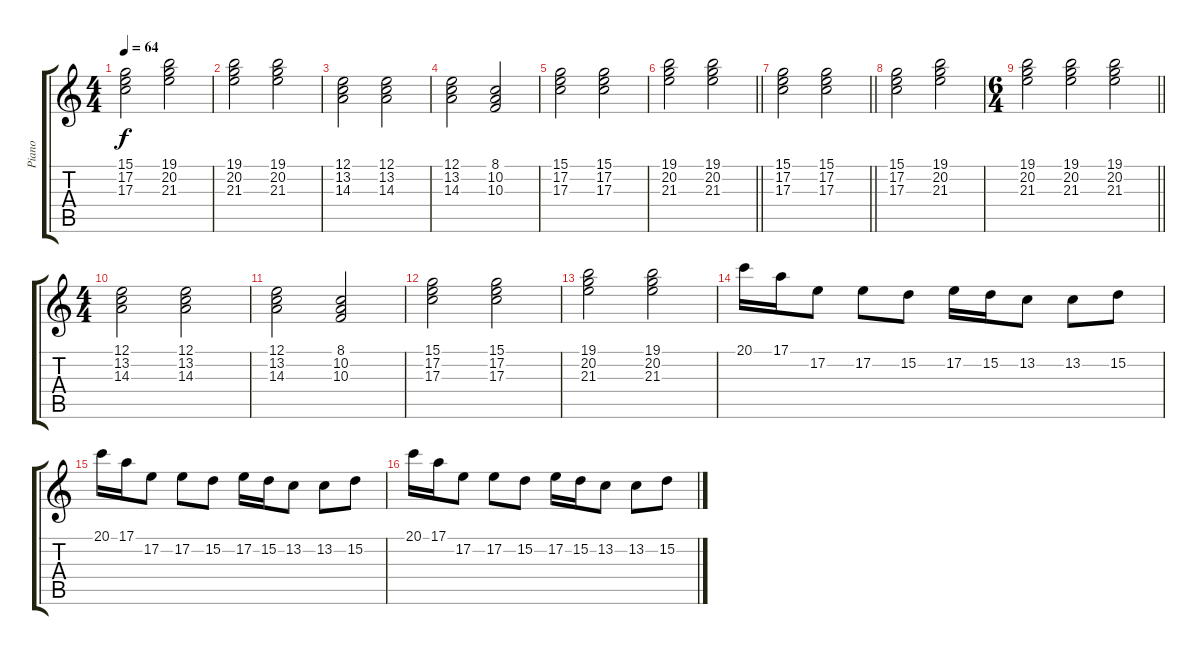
\track ("Piano" "Piano") {instrument acousticgrandpiano}
\staff {score tabs}
\tuning (E4 B3 G3 D3 A2 E2) {hide}
\ts (4 4)
\tempo 64
\clef g2
\ks c
(15.1 17.2 17.3).2{dy f} (19.1 20.2 21.3).2 |
(19.1 20.2 21.3).2 (19.1 20.2 21.3).2 |
(12.1 13.2 14.3).2 (12.1 13.2 14.3).2 |
(12.1 13.2 14.3).2 (8.1 10.2 10.3).2 |
(15.1 17.2 17.3).2 (15.1 17.2 17.3).2 |
\barLineRight lightlight
(19.1 20.2 21.3).2 (19.1 20.2 21.3).2 |
\barLineRight lightlight
(15.1 17.2 17.3).2 (15.1 17.2 17.3).2 |
(15.1 17.2 17.3).2 (19.1 20.2 21.3).2 |
\ts (6 4)
\barLineRight lightlight
(19.1 20.2 21.3).2 (19.1 20.2 21.3).2 (19.1 20.2 21.3).2 |
\ts (4 4)
(12.1 13.2 14.3).2 (12.1 13.2 14.3).2 |
(12.1 13.2 14.3).2 (8.1 10.2 10.3).2 |
(15.1 17.2 17.3).2 (15.1 17.2 17.3).2 |
(19.1 20.2 21.3).2 (19.1 20.2 21.3).2 |
20.1.16 17.1.16 17.2.8 17.2.8 15.2.8 17.2.16 15.2.16 13.2.8 13.2.8 15.2.8 |
20.1.16 17.1.16 17.2.8 17.2.8 15.2.8 17.2.16 15.2.16 13.2.8 13.2.8 15.2.8 |
20.1.16 17.1.16 17.2.8 17.2.8 15.2.8 17.2.16 15.2.16 13.2.8 13.2.8 15.2.8
